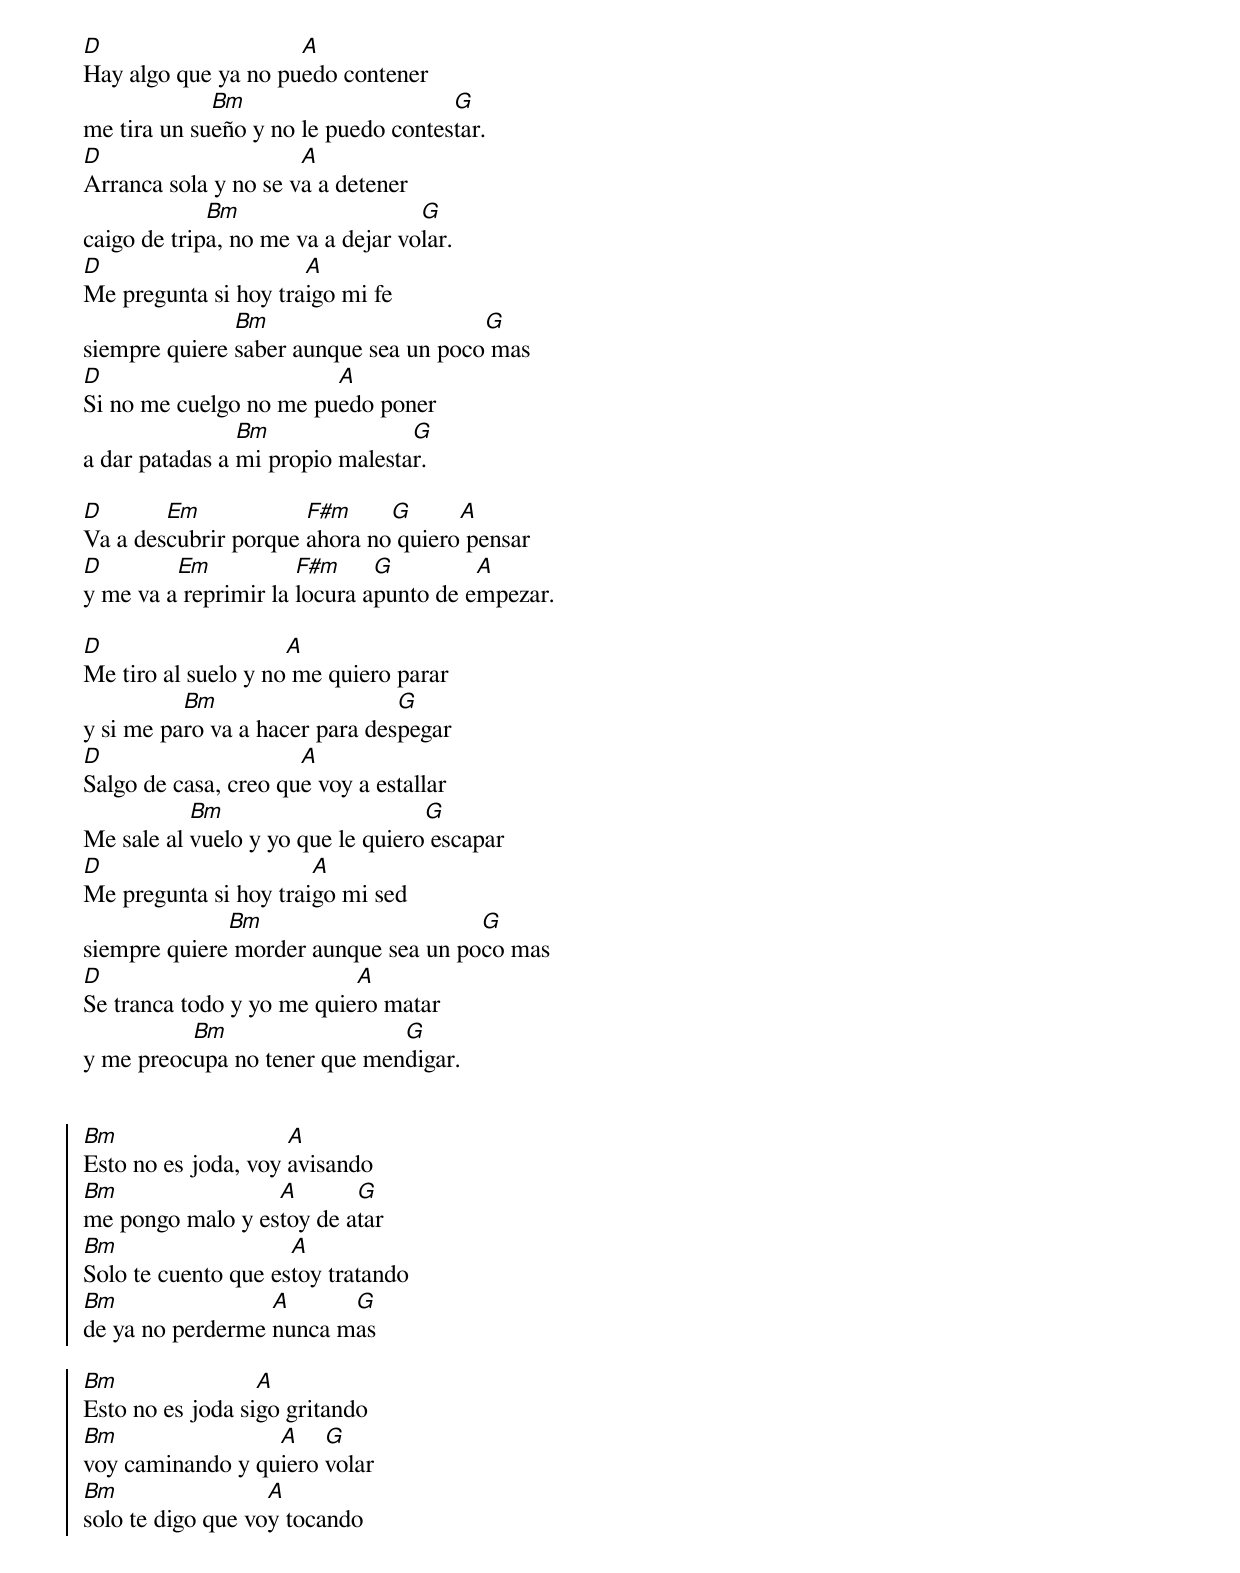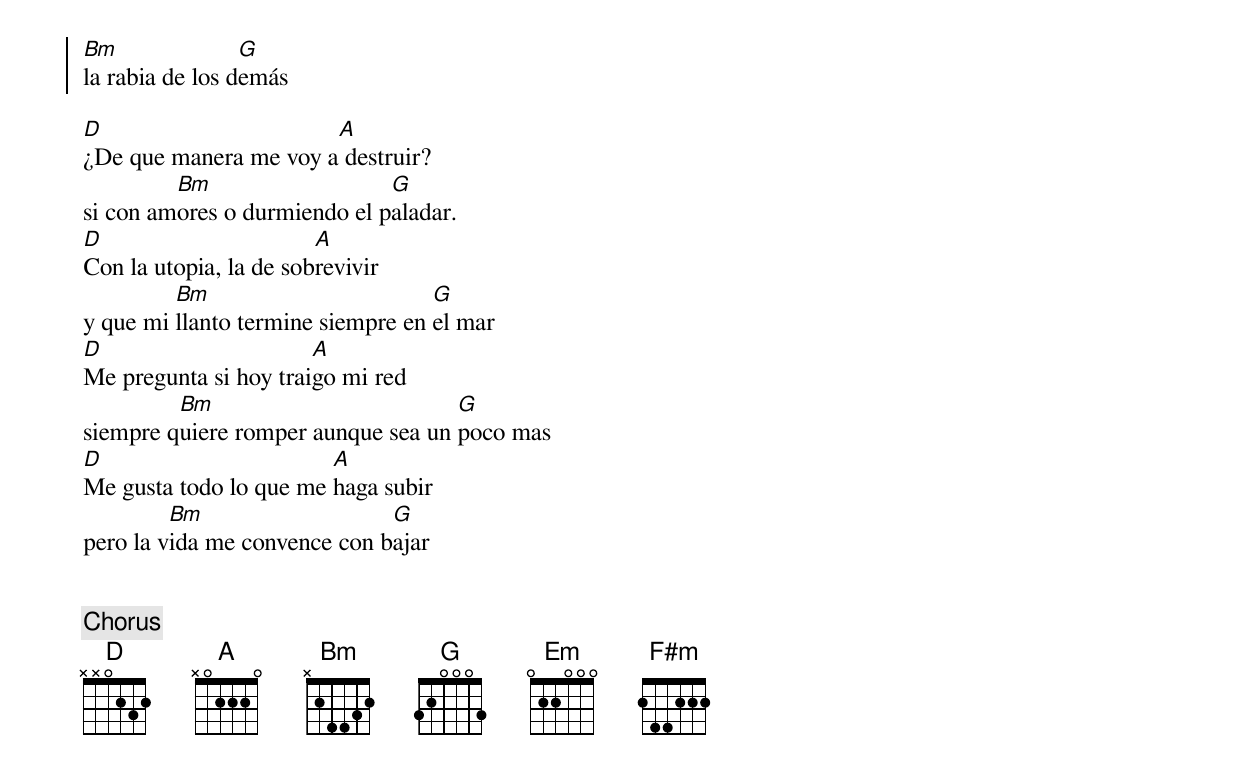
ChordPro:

{start_of_verse}
[D]Hay algo que ya no pu[A]edo contener
me tira un su[Bm]eño y no le puedo contes[G]tar.
[D]Arranca sola y no se v[A]a a detener
caigo de trip[Bm]a, no me va a dejar vo[G]lar.
{end_of_verse}
{start_of_verse}
[D]Me pregunta si hoy tra[A]igo mi fe
siempre quiere [Bm]saber aunque sea un poco[G] mas
[D]Si no me cuelgo no me pu[A]edo poner
a dar patadas a [Bm]mi propio malesta[G]r.
{end_of_verse}

{start_of_bridge}
[D]Va a des[Em]cubrir porque [F#m]ahora no[G] quiero[A] pensar
[D]y me va a[Em] reprimir la [F#m]locura a[G]punto de e[A]mpezar.
{end_of_bridge}

{start_of_verse}
[D]Me tiro al suelo y no[A] me quiero parar
y si me pa[Bm]ro va a hacer para des[G]pegar
[D]Salgo de casa, creo qu[A]e voy a estallar
Me sale al [Bm]vuelo y yo que le quiero[G] escapar
{end_of_verse}
{start_of_verse}
[D]Me pregunta si hoy trai[A]go mi sed
siempre quiere[Bm] morder aunque sea un po[G]co mas
[D]Se tranca todo y yo me quie[A]ro matar
y me preoc[Bm]upa no tener que men[G]digar.
{end_of_verse}

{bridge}

{start_of_chorus}
[Bm]Esto no es joda, voy [A]avisando
[Bm]me pongo malo y es[A]toy de a[G]tar
[Bm]Solo te cuento que es[A]toy tratando
[Bm]de ya no perderme [A]nunca m[G]as

[Bm]Esto no es joda si[A]go gritando
[Bm]voy caminando y qu[A]iero [G]volar
[Bm]solo te digo que vo[A]y tocando
[Bm]la rabia de los d[G]emás
{end_of_chorus}

{start_of_verse}
[D]¿De que manera me voy a[A] destruir?
si con am[Bm]ores o durmiendo el p[G]aladar.
[D]Con la utopia, la de sob[A]revivir
y que mi [Bm]llanto termine siempre en [G]el mar
{end_of_verse}
{start_of_verse}
[D]Me pregunta si hoy trai[A]go mi red
siempre q[Bm]uiere romper aunque sea un [G]poco mas
[D]Me gusta todo lo que me [A]haga subir
pero la v[Bm]ida me convence con b[G]ajar
{end_of_verse}

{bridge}

{chorus}
